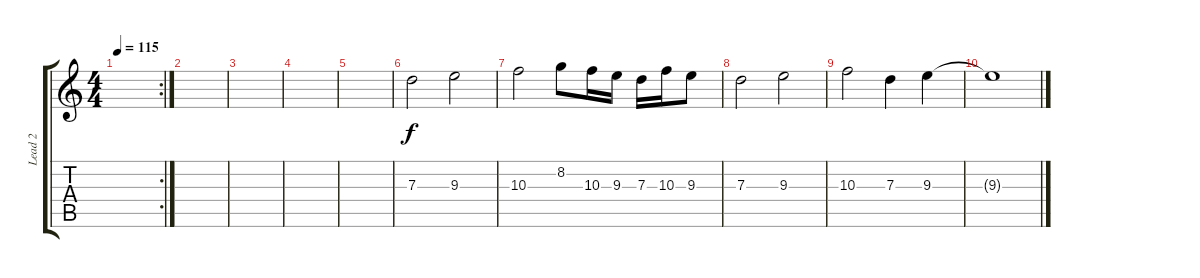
\track ("Lead 2" "Lead 2") {instrument overdrivenguitar}
\staff {score tabs}
\tuning (E4 B3 G3 D3 A2 E2) {hide}
\rc 2
\ts (4 4)
\tempo 115
\clef g2
\ks c
|
|
|
|
|
7.3.2 9.3.2 |
10.3.2 8.2.8 10.3.16 9.3.16 7.3.16 10.3.16 9.3.8 |
7.3.2 9.3.2 |
10.3.2 7.3.4 9.3.4 |
9.3{t}.1
